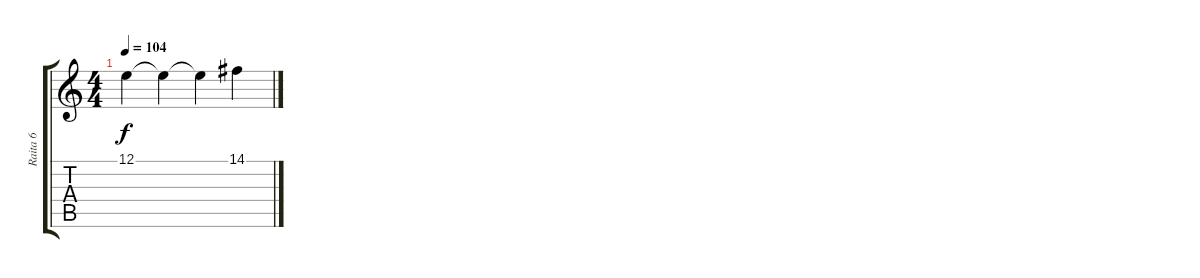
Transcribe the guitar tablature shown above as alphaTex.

\track ("Raita 6" "Raita 6") {instrument viola}
\staff {score tabs}
\tuning (E4 B3 G3 D3 A2 E2) {hide}
\ts (4 4)
\tempo 104
\clef g2
\ks c
12.1.4{dy f} 12.1{t}.4 12.1{t}.4 14.1.4
